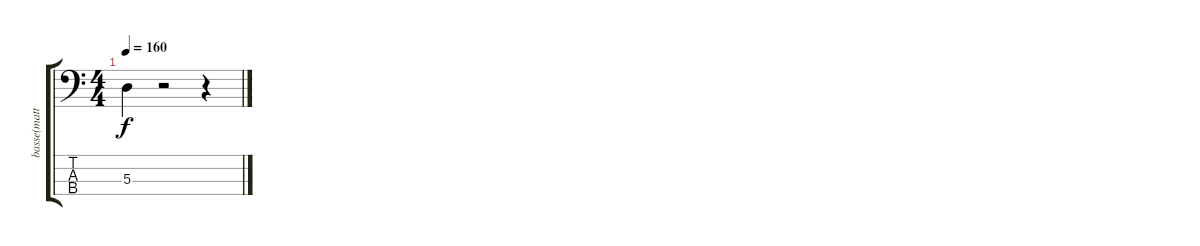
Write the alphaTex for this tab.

\track ("basse(matt)" "basse(matt") {instrument electricbasspick}
\staff {score tabs}
\tuning (G2 D2 A1 E1) {hide}
\ts (4 4)
\tempo 160
\clef f4
\ks c
5.3.4{dy f} r.2 r.4
